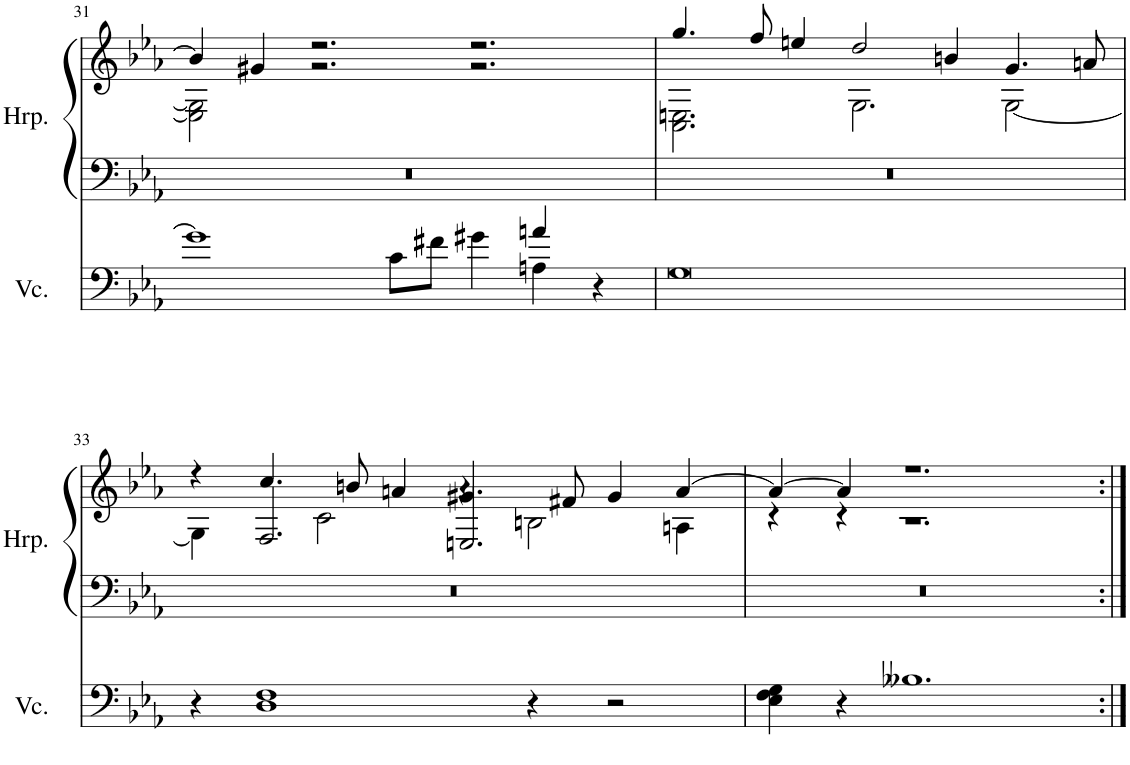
**kern	**kern	**kern
*part2	*part1	*part1
*staff3	*staff2	*staff1
*I"Violoncello	*I"Harp	*
*I'Vc.	*I'Hrp.	*
!!LO:PB:g=z
*clefF4	*clefF4	*clefG2
*k[b-e-a-]	*k[b-e-a-]	*k[b-e-a-]
*M16/8	*M16/8	*M16/8
=31	=31	=31
*^	*	*^
1g]	1.ryy	0r	4b/]	2E\] 2G#\]
.	.	.	4g#X/	.
.	.	.	2.r	2.r
8c\L	.	.	.	.
8f#X\J	.	.	.	.
4g#X\	.	.	2.r	2.r
4an/	4An\	.	.	.
4r	4ryy	.	.	.
*v	*v	*	*	*
=32	=32	=32	=32
0G	0r	4.gg/	2.C\ 2.En\
.	.	8ff/	.
.	.	4een/	.
.	.	2dd/	2.G\
.	.	4bn/	.
.	.	4.g/	[2G\
.	.	8an/	.
!!LO:LB:g=z
=33	=33	=33	=33
*	*	*	*^
4r	0r	4r	4G\]	4ryy
1D 1F	.	4.cc/	4ryy	2.F/
.	.	.	2c\	.
.	.	8bn/	.	.
.	.	4an/	.	.
.	.	4.g#X/	4r	2.En/
4r	.	.	2Bn\	.
.	.	8f#X/	.	.
2r	.	4g#/	.	.
.	.	[4a/	4An\	4ryy
*	*	*	*v	*v
=34	=34	=34	=34
4E-\ 4F\ 4G\	0r	4a/_	4r
4r	.	4a/]	4r
1.B--X	.	1.r	1.r
*	*	*v	*v
=:|!	=:|!	=:|!
*-	*-	*-
